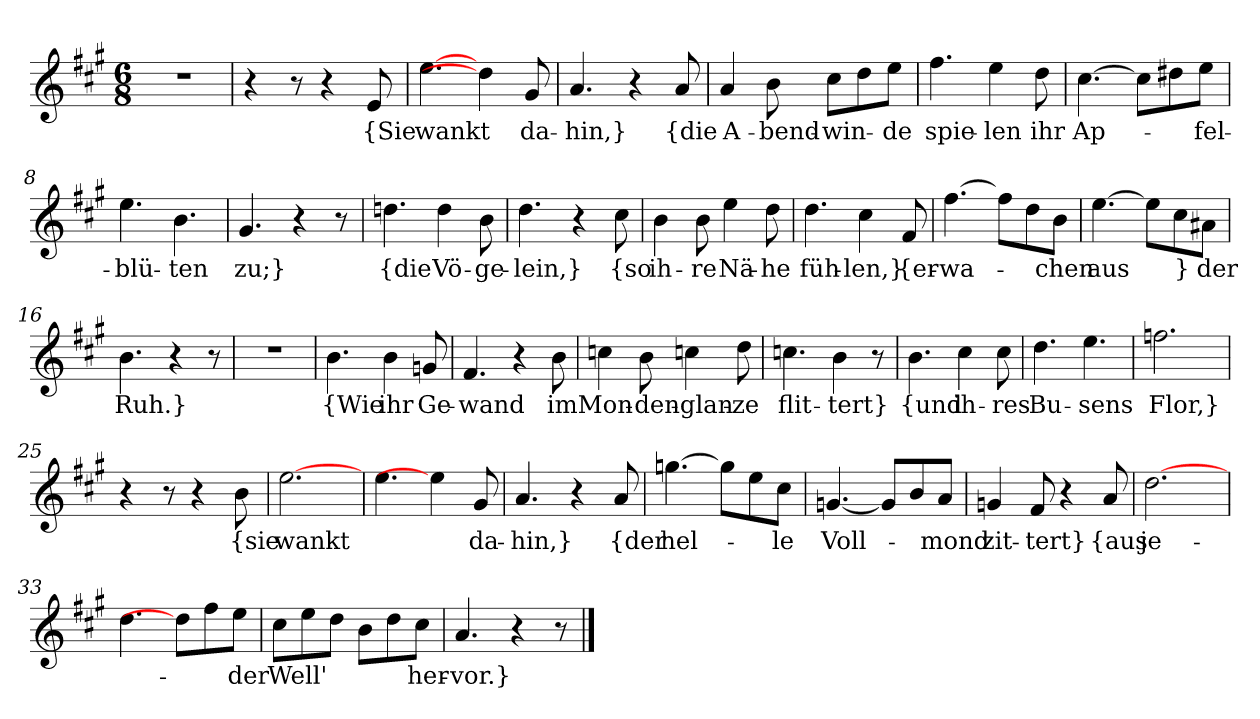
**kern	**text
*part1	*part1
*staff1	*staff1
*clefG2	*
*k[f#c#g#]	*
*M6/8	*
=1	=1
2.r	.
=2	=2
4r	.
8r	.
4r	.
8e	{Sie
=3	=3
[4.ee	wankt
4dd]	.
8g#	da-
=4	=4
4.a	-hin,}
4r	.
8a	{die
=5	=5
4a	A-
8b	-bend-
8cc#\L	-win-
8dd\	.
8ee\J	-de
=6	=6
4.ff#	spie-
4ee	-len
8dd	ihr
=7	=7
[4.cc#	Ap-
8cc#\L]	.
8dd#X\	.
8ee\J	-fel-
=8	=8
4.ee	-blü-
4.b	-ten
=9	=9
4.g#	zu;}
4r	.
8r	.
=10	=10
4.ddn	{die
4dd	Vö-
8b	-ge-
=11	=11
4.dd	-lein,}
4r	.
8cc#	{so
=12	=12
4b	ih-
8b	-re
4ee	Nä-
8dd	-he
=13	=13
4.dd	füh-
4cc#	-len,}
8f#	{er-
=14	=14
[4.ff#	-wa-
8ff#\L]	.
8dd\	.
8b\J	-chen
=15	=15
[4.ee	aus
8ee\L]	.
8cc#\	}
8a#X\J	der
=16	=16
4.b	Ruh.}
4r	.
8r	.
=17	=17
2.r	.
=18	=18
4.b	{Wie
4b	ihr
8gn	Ge-
=19	=19
4.f#	-wand
4r	.
8b	im
=20	=20
4ccn	Mon-
8b	-den-
4ccn	-glan-
8dd	-ze
=21	=21
4.ccn	flit-
4b	-tert}
8r	.
=22	=22
4.b	{und
4cc#	ih-
8cc#	-res
=23	=23
4.dd	Bu-
4.ee	-sens
=24	=24
2.ffn	Flor,}
=25	=25
4r	.
8r	.
4r	.
8b	{sie
=26	=26
[2.ee	wankt
=27	=27
4.ee	.
4ee]	.
8g#	da-
=28	=28
4.a	-hin,}
4r	.
8a	{der
=29	=29
[4.ggn	hel-
8ggn\L]	.
8ee\	.
8cc#\J	-le
=30	=30
[4.gn	Voll-
8gn/L]	.
8b/	.
8a/J	-mond
=31	=31
4gn	zit-
8f#	-tert}
4r	.
8a	{aus
=32	=32
[2.dd	je-
=33	=33
4.dd	.
8dd\L]	.
8ff#\	.
8ee\J	-der
=34	=34
8cc#\L	Well'
8ee\	.
8dd\J	.
8b\L	.
8dd\	.
8cc#\J	her-
=35	=35
4.a	vor.}
4r	.
8r	.
==	==
*-	*-
